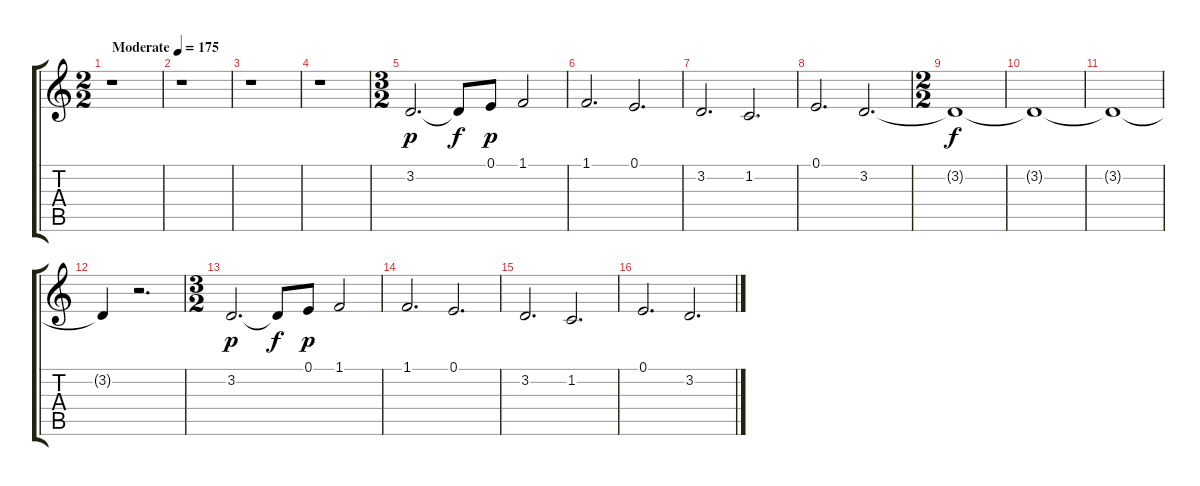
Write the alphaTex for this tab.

\track "" {instrument oboe}
\staff {score tabs}
\tuning (E4 B3 G3 D3 A2 E2) {hide}
\ts (2 2)
\tempo (175 "Moderate")
\clef g2
\ks c
r.1{dy p instrument oboe} |
r.1 |
r.1 |
r.1 |
\ts (3 2)
3.2.2{d} 3.2{t}.8{dy f} 0.1.8{dy p} 1.1.2 |
1.1.2{d} 0.1.2{d} |
3.2.2{d} 1.2.2{d} |
0.1.2{d} 3.2.2{d} |
\ts (2 2)
3.2{t}.1{dy f} |
3.2{t}.1 |
3.2{t}.1 |
3.2{t}.4 r.2{d} |
\ts (3 2)
3.2.2{d dy p volume 12} 3.2{t}.8{dy f} 0.1.8{dy p} 1.1.2 |
1.1.2{d} 0.1.2{d} |
3.2.2{d} 1.2.2{d} |
0.1.2{d} 3.2.2{d}
